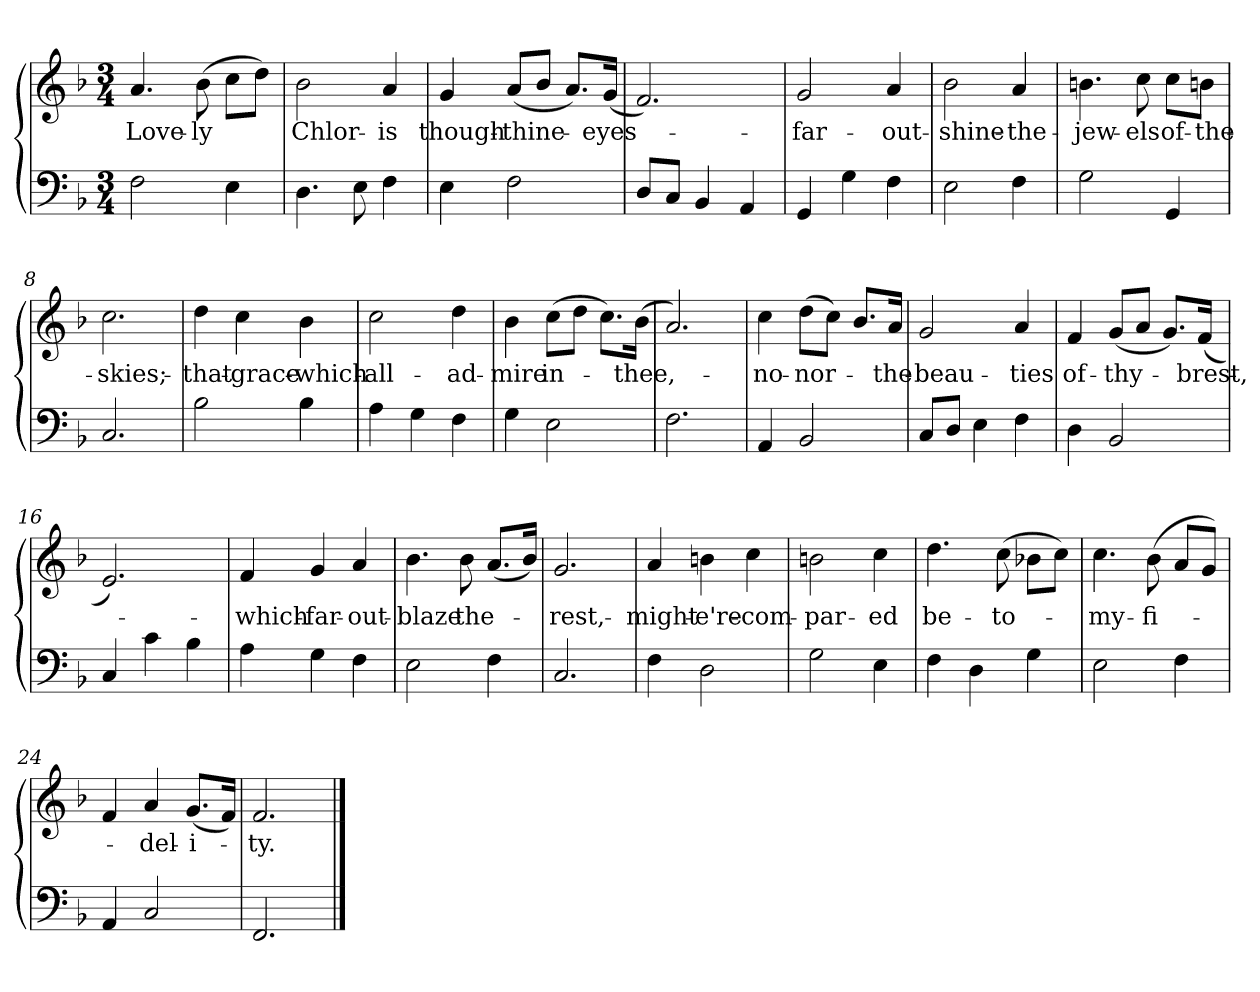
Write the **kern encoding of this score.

**kern	**kern	**text
*part2	*part1	*part1
*staff2	*staff1	*staff1
*clefF4	*clefG2	*
*k[b-]	*k[b-]	*
*F:	*F:	*
*M3/4	*M3/4	*
=1	=1	=1
2F\	4.a/	Love-
.	(8b-\	-ly
4E\	8cc\L	.
.	8dd\J)	.
=2	=2	=2
4.D\	2b-\	Chlor-
8E\	.	.
4F\	4a/	-is
=3	=3	=3
4E\	4g/	though-
2F\	(8a/L	thine-
.	8b-/J	.
.	8.a/L)	.
.	(16g/Jk	eyes-
=4	=4	=4
8D/L	2.f/)	.
8C/J	.	.
4BB-/	.	.
4AA/	.	.
=5	=5	=5
4GG/	2g/	far-
4G\	.	.
4F\	4a/	out-
=6	=6	=6
2E\	2b-\	shine-
4F\	4a/	the-
=7	=7	=7
2G\	4.bn\	jew-
.	8cc\	-els
4GG/	8cc\L	of-
.	8bn\J	the-
!!LO:LB:g=z
=8	=8	=8
2.C/	2.cc\	skies;-
=9	=9	=9
2B-\	4dd\	that-
.	4cc\	grace-
4B-\	4b-\	which-
=10	=10	=10
4A\	2cc\	all-
4G\	.	.
4F\	4dd\	ad-
=11	=11	=11
4G\	4b-\	-mire
2E\	(8cc\L	in-
.	8dd\J	.
.	8.cc\L)	.
.	(16b-\Jk	thee,-
=12	=12	=12
2.F\	2.a/)	.
=13	=13	=13
4AA/	4cc\	no-
2BB-/	(8dd\L	nor-
.	8cc\J)	.
.	8.b-/L	.
.	16a/Jk	the-
=14	=14	=14
8C/L	2g/	beau-
8D/J	.	.
4E\	.	.
4F\	4a/	-ties
!!LO:LB:g=z
=15	=15	=15
4D\	4f/	of-
2BB-/	(8g/L	thy-
.	8a/J	.
.	8.g/L)	.
.	(16f/Jk	brest,-
=16	=16	=16
4C/	2.e/)	.
4c\	.	.
4B-\	.	.
=17	=17	=17
4A\	4f/	which-
4G\	4g/	far-
4F\	4a/	out-
=18	=18	=18
2E\	4.b-\	-blaze
.	8b-\	the-
4F\	(8.a/L	.
.	16b-/Jk)	.
=19	=19	=19
2.C/	2.g/	rest,-
=20	=20	=20
4F\	4a/	might-
2D\	4bn\	e're-
.	4cc\	com-
!!LO:LB:g=z
=21	=21	=21
2G\	2bn\	-par-
4E\	4cc\	-ed
=22	=22	=22
4F\	4.dd\	be-
4D\	.	.
.	(8cc\	to-
4G\	8b-X\L	.
.	8cc\J)	.
=23	=23	=23
2E\	4.cc\	my-
.	(8b-\	fi-
4F\	8a/L	.
.	8g/J)	.
=24	=24	=24
4AA/	4f/	.
2C/	4a/	-del-
.	(8.g/L	-i-
.	16f/Jk)	.
=25	=25	=25
2.FF/	2.f/	-ty.
==	==	==
*-	*-	*-
